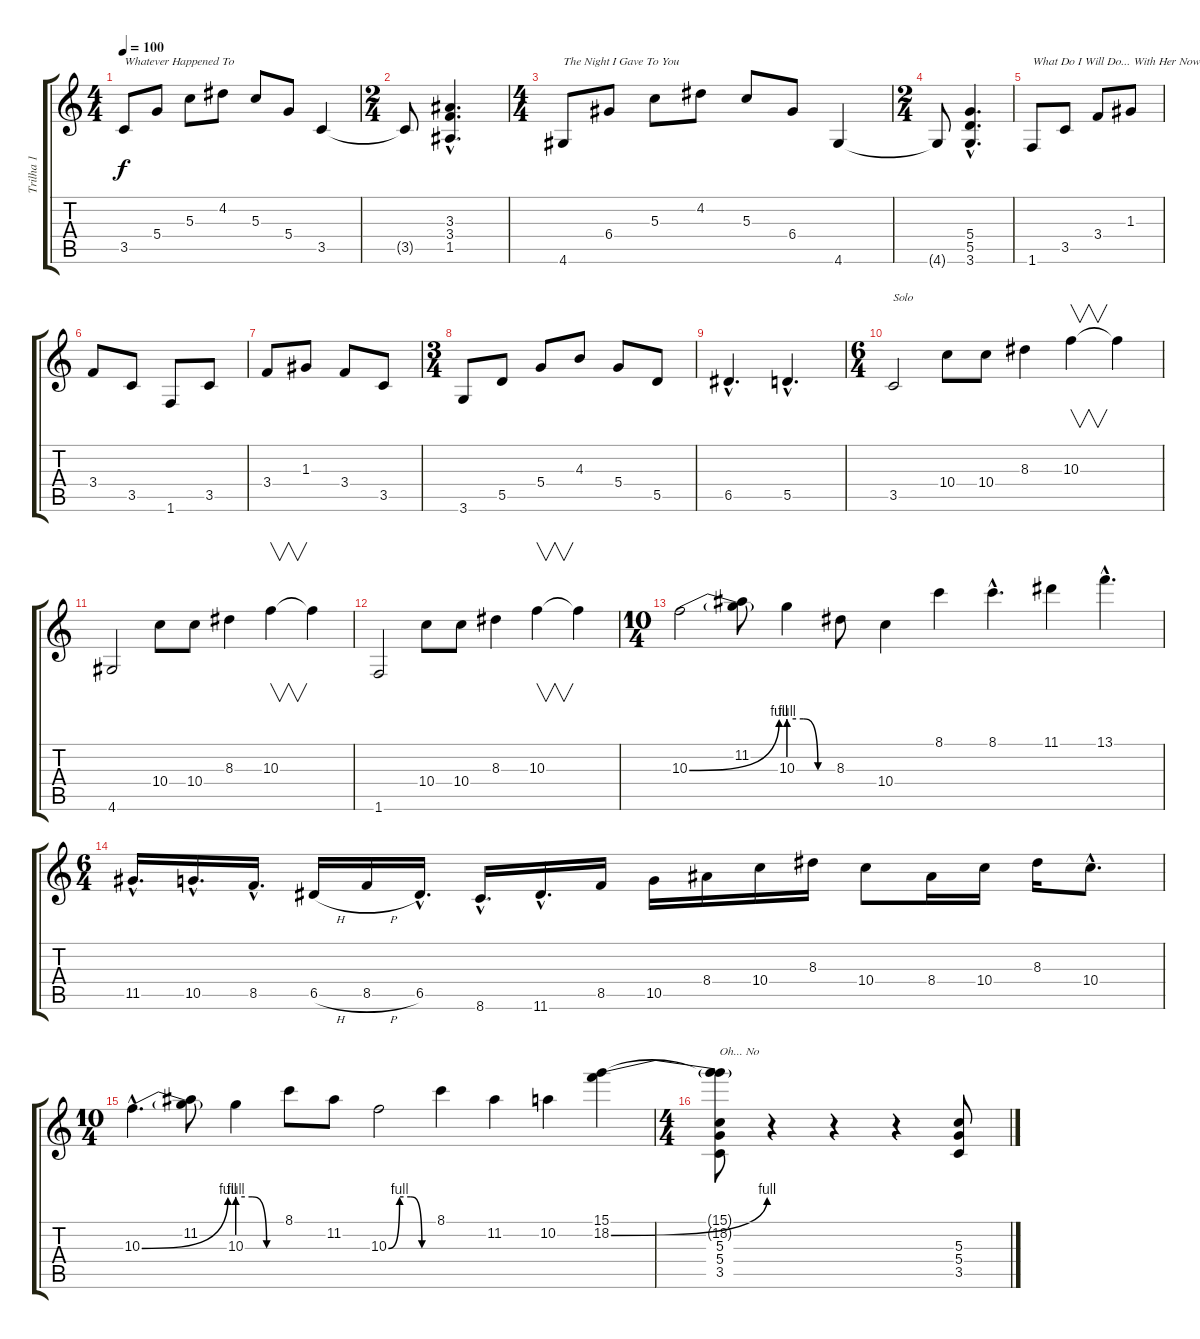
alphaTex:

\track ("Trilha 1" "Trilha 1") {instrument distortionguitar}
\staff {score tabs}
\tuning (E4 B3 G3 D3 A2 E2) {hide}
\ts (4 4)
\tempo 100
\clef g2
\ks c
3.5.8{txt "Whatever Happened To" dy f} 5.4.8 5.3.8 4.2.8 5.3.8 5.4.8 3.5.4 |
\ts (2 4)
3.5{t}.8 (3.3{hac} 3.4{hac} 1.5{hac}).4{d} |
\ts (4 4)
4.6.8{txt "The Night I Gave To You"} 6.4.8 5.3.8 4.2.8 5.3.8 6.4.8 4.6.4 |
\ts (2 4)
4.6{t}.8 (5.4{hac} 5.5{hac} 3.6{hac}).4{d} |
1.6.8{txt "What Do I Will Do... With Her Now?"} 3.5.8 3.4.8 1.3.8 |
3.4.8 3.5.8 1.6.8 3.5.8 |
3.4.8 1.3.8 3.4.8 3.5.8 |
\ts (3 4)
3.6.8 5.5.8 5.4.8 4.3.8 5.4.8 5.5.8 |
6.5{hac}.4{d} 5.5{hac}.4{d} |
\ts (6 4)
3.5.2{txt "Solo"} 10.4.8 10.4.8 8.3.4 10.3.4{v} 10.3{t}.4 |
4.6.2 10.4.8 10.4.8 8.3.4 10.3.4{v} 10.3{t}.4 |
1.6.2 10.4.8 10.4.8 8.3.4 10.3.4{v} 10.3{t}.4 |
\ts (10 4)
10.3{be (bend 0 0 60 4)}.2 (11.2 10.3{t}).8 10.3{be (custom 0 4 20 4 40 0 60 0)}.4 8.3.8 10.4.4 8.1.4 8.1{hac}.4{d} 11.1.4 13.1{hac}.4{d} |
\ts (6 4)
11.5{hac}.16{d} 10.5{hac}.16{d} 8.5{hac}.16{d} 6.5{h}.16 8.5{h}.16 6.5{hac}.16{d} 8.6{hac}.16{d} 11.6{hac}.16{d} 8.5.16 10.5.16 8.4.16 10.4.16 8.3.16 10.4.8 8.4.16 10.4.16 8.3.16 10.4{hac}.8{d} |
\ts (10 4)
10.3{be (bend 0 0 60 4) hac}.4{d} (11.2 10.3{t}).8 10.3{be (custom 0 4 20 4 40 0 60 0)}.4 8.1.8 11.2.8 10.3{be (custom 0 0 15 4 30 4 45 0 60 0)}.2 8.1.4 11.2.4 10.2.4 (15.1 18.2{be (bend 0 0 60 4)}).4 |
\ts (4 4)
(15.1{t} 18.2{t} 5.3 5.4 3.5).8{txt "Oh... No"} r.4 r.4 r.4 (5.3 5.4 3.5).8
